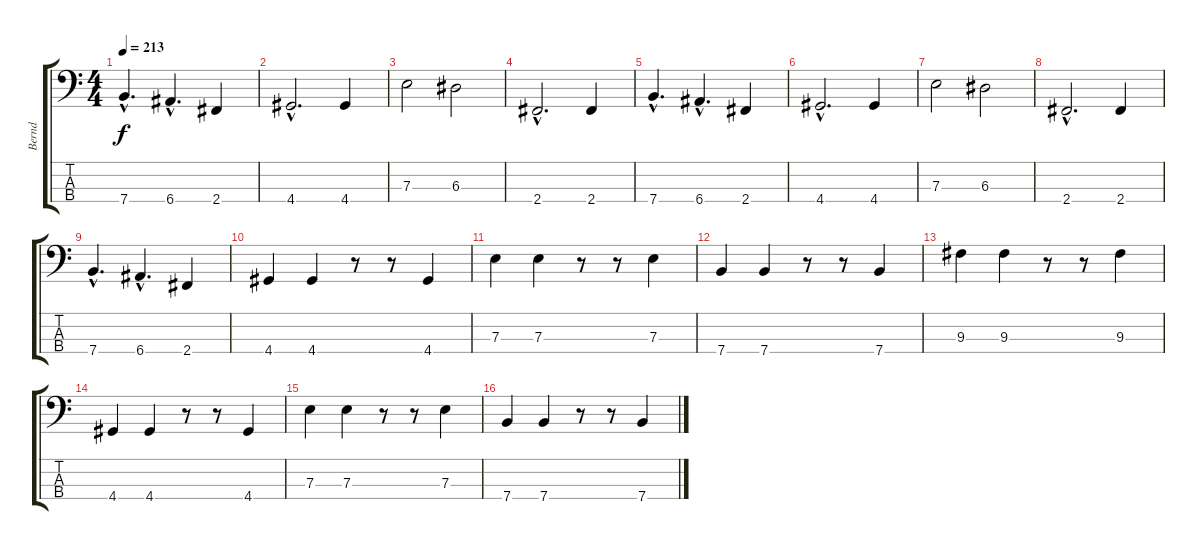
\track ("Bernd" "Bernd") {instrument electricbassfinger}
\staff {score tabs}
\tuning (G2 D2 A1 E1) {hide}
\ts (4 4)
\tempo 213
\clef f4
\ks c
7.4{hac}.4{d dy f} 6.4{hac}.4{d} 2.4.4 |
4.4{hac}.2{d} 4.4.4 |
7.3.2 6.3.2 |
2.4{hac}.2{d} 2.4.4 |
7.4{hac}.4{d} 6.4{hac}.4{d} 2.4.4 |
4.4{hac}.2{d} 4.4.4 |
7.3.2 6.3.2 |
2.4{hac}.2{d} 2.4.4 |
7.4{hac}.4{d} 6.4{hac}.4{d} 2.4.4 |
4.4.4 4.4.4 r.8 r.8 4.4.4 |
7.3.4 7.3.4 r.8 r.8 7.3.4 |
7.4.4 7.4.4 r.8 r.8 7.4.4 |
9.3.4 9.3.4 r.8 r.8 9.3.4 |
4.4.4 4.4.4 r.8 r.8 4.4.4 |
7.3.4 7.3.4 r.8 r.8 7.3.4 |
7.4.4 7.4.4 r.8 r.8 7.4.4
